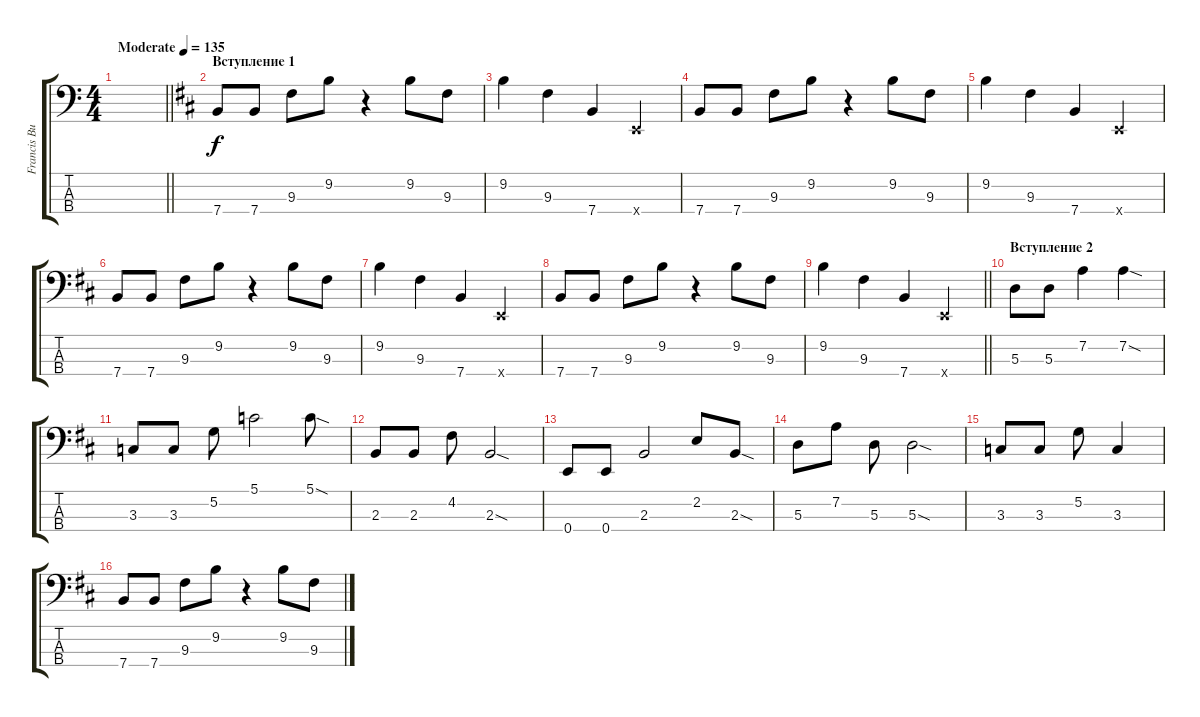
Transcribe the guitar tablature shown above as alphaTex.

\track ("Francis Bucholz" "Francis Bu") {instrument electricbasspick}
\staff {score tabs}
\tuning (G2 D2 A1 E1) {hide}
\ts (4 4)
\tempo (135 "Moderate")
\clef f4
\barLineRight lightlight
\ks c
|
\section ("" "Вступление 1")
\ks d
7.4.8 7.4.8 9.3.8 9.2.8 r.4 9.2.8 9.3.8 |
9.2.4 9.3.4 7.4.4 0.4{x}.4 |
7.4.8 7.4.8 9.3.8 9.2.8 r.4 9.2.8 9.3.8 |
9.2.4 9.3.4 7.4.4 0.4{x}.4 |
7.4.8 7.4.8 9.3.8 9.2.8 r.4 9.2.8 9.3.8 |
9.2.4 9.3.4 7.4.4 0.4{x}.4 |
7.4.8 7.4.8 9.3.8 9.2.8 r.4 9.2.8 9.3.8 |
\barLineRight lightlight
9.2.4 9.3.4 7.4.4 0.4{x}.4 |
\section ("" "Вступление 2")
5.3.8 5.3.8 7.2.4 7.2{sod}.4 |
3.3.8 3.3.8 5.2.8 5.1.2 5.1{sod}.8 |
2.3.8 2.3.8 4.2.8 2.3{sod}.2 |
0.4.8 0.4.8 2.3.2 2.2.8 2.3{sod}.8 |
5.3.8 7.2.8 5.3.8 5.3{sod}.2 |
3.3.8 3.3.8 5.2.8 3.3.4 |
7.4.8 7.4.8 9.3.8 9.2.8 r.4 9.2.8 9.3.8
